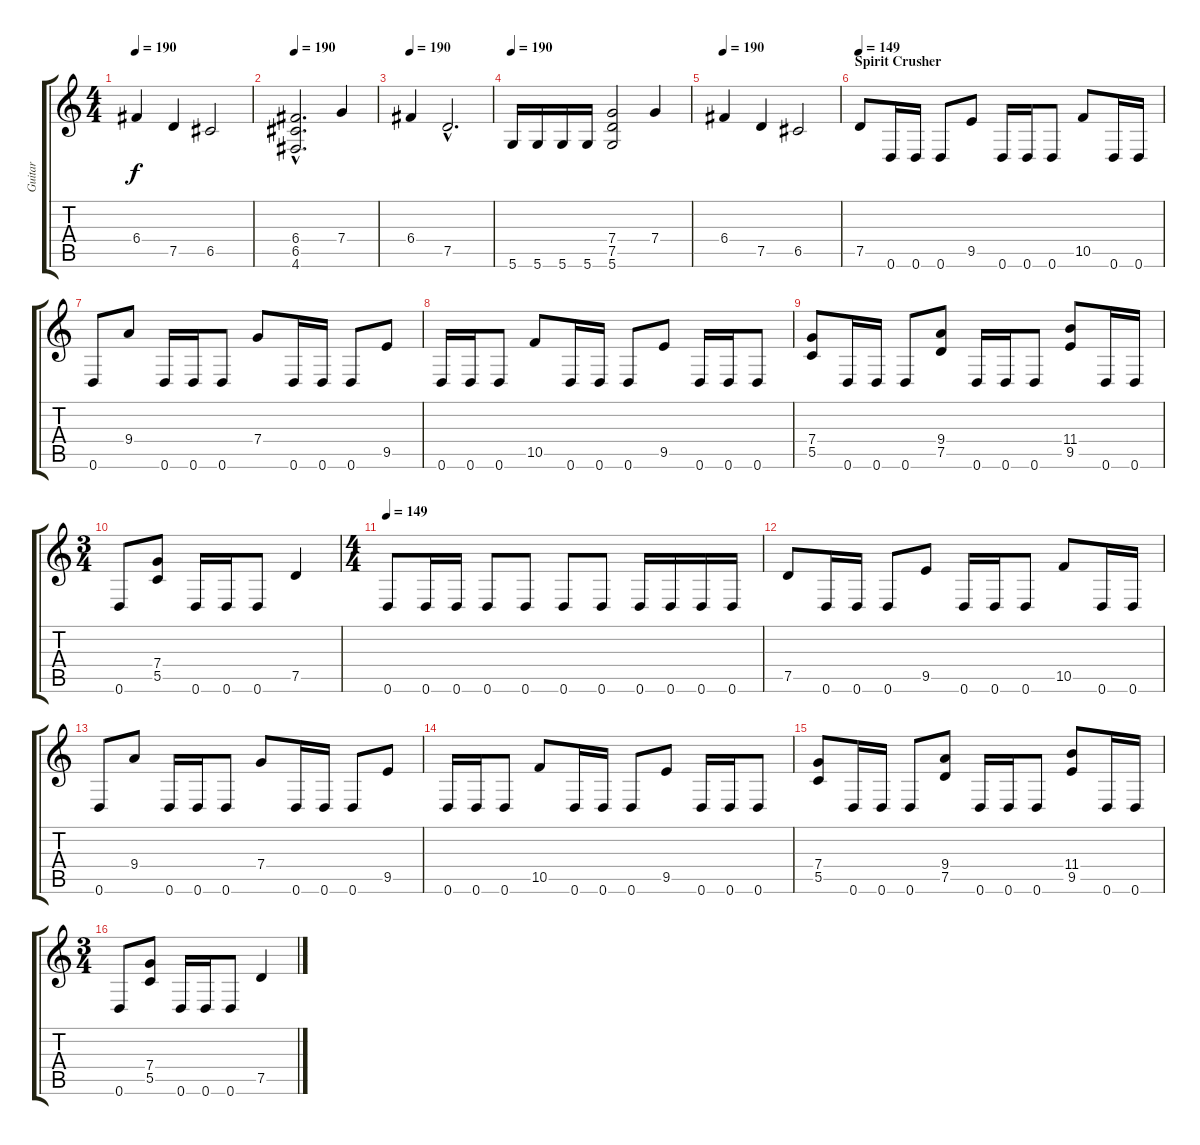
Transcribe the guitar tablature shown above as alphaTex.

\track ("Guitar" "Guitar") {instrument distortionguitar}
\staff {score tabs}
\tuning (D4 A3 F3 C3 G2 D2) {hide}
\ts (4 4)
\tempo 190
\clef g2
\ks c
6.4.4{dy f} 7.5.4 6.5.2 |
\tempo 190
(6.4{hac} 6.5{hac} 4.6{hac}).2{d} 7.4.4 |
\tempo 190
6.4.4 7.5{hac}.2{d} |
\tempo 190
5.6.16 5.6.16 5.6.16 5.6.16 (7.4 7.5 5.6).2 7.4.4 |
\tempo 190
6.4.4 7.5.4 6.5.2 |
\section ("" "Spirit Crusher")
\tempo 149
7.5.8 0.6.16 0.6.16 0.6.8 9.5.8 0.6.16 0.6.16 0.6.8 10.5.8 0.6.16 0.6.16 |
0.6.8 9.4.8 0.6.16 0.6.16 0.6.8 7.4.8 0.6.16 0.6.16 0.6.8 9.5.8 |
0.6.16 0.6.16 0.6.8 10.5.8 0.6.16 0.6.16 0.6.8 9.5.8 0.6.16 0.6.16 0.6.8 |
(7.4 5.5).8 0.6.16 0.6.16 0.6.8 (9.4 7.5).8 0.6.16 0.6.16 0.6.8 (11.4 9.5).8 0.6.16 0.6.16 |
\ts (3 4)
0.6.8 (7.4 5.5).8 0.6.16 0.6.16 0.6.8 7.5.4 |
\ts (4 4)
\tempo 149
0.6.8 0.6.16 0.6.16 0.6.8 0.6.8 0.6.8 0.6.8 0.6.16 0.6.16 0.6.16 0.6.16 |
7.5.8 0.6.16 0.6.16 0.6.8 9.5.8 0.6.16 0.6.16 0.6.8 10.5.8 0.6.16 0.6.16 |
0.6.8 9.4.8 0.6.16 0.6.16 0.6.8 7.4.8 0.6.16 0.6.16 0.6.8 9.5.8 |
0.6.16 0.6.16 0.6.8 10.5.8 0.6.16 0.6.16 0.6.8 9.5.8 0.6.16 0.6.16 0.6.8 |
(7.4 5.5).8 0.6.16 0.6.16 0.6.8 (9.4 7.5).8 0.6.16 0.6.16 0.6.8 (11.4 9.5).8 0.6.16 0.6.16 |
\ts (3 4)
0.6.8 (7.4 5.5).8 0.6.16 0.6.16 0.6.8 7.5.4
